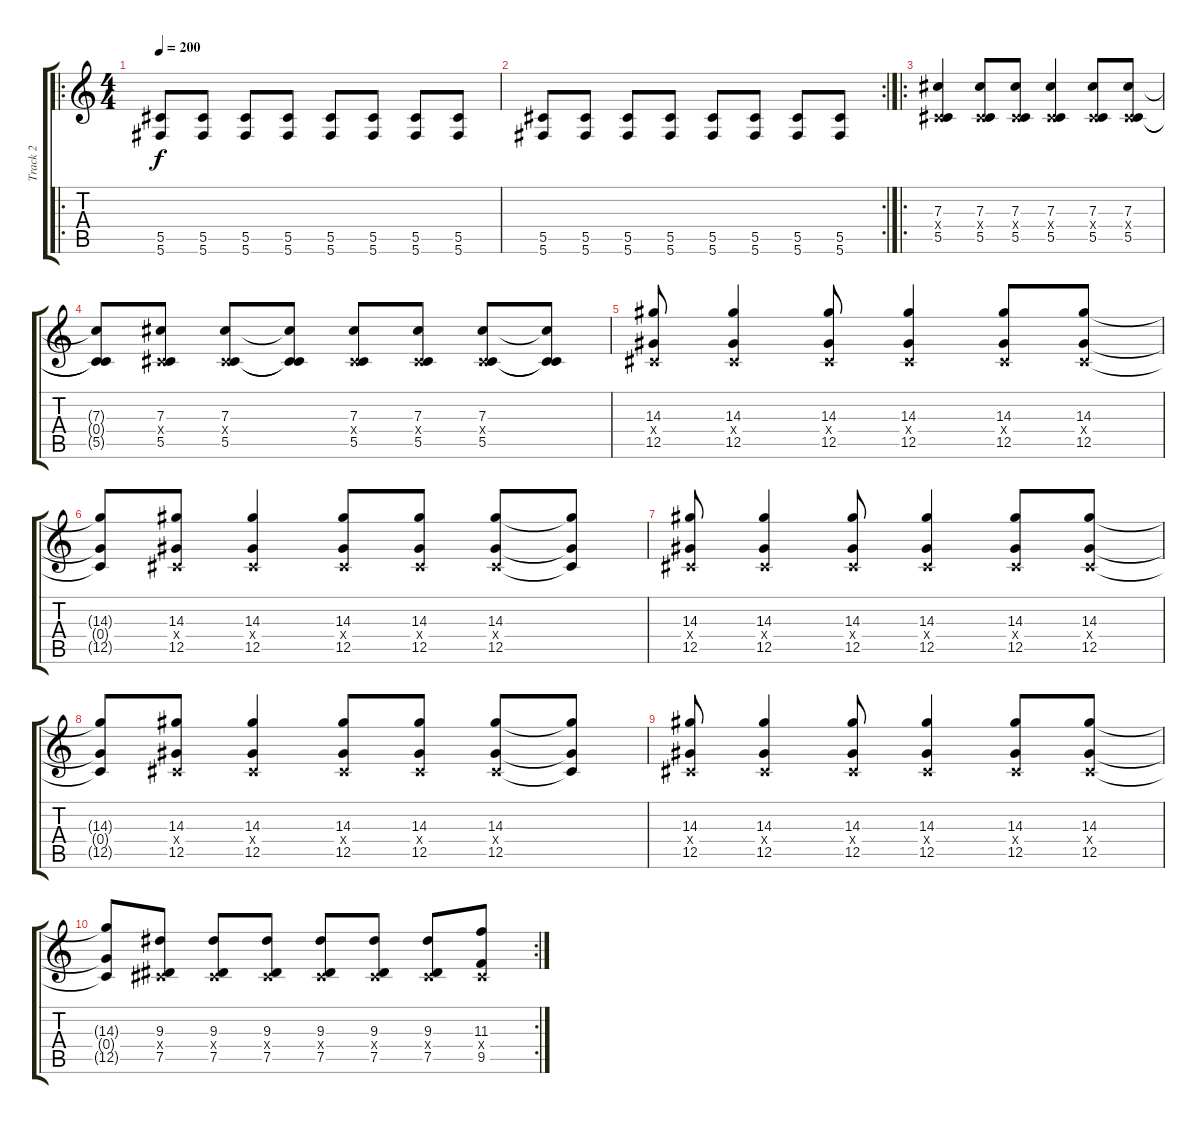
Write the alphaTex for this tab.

\track ("Track 2" "Track 2") {instrument distortionguitar}
\staff {score tabs}
\tuning (Eb4 Bb3 Gb3 Db3 Ab2 Db2) {hide}
\ro
\ts (4 4)
\tempo 200
\clef g2
\ks c
(5.5 5.6).8{dy f volume 9 instrument distortionguitar} (5.5 5.6).8 (5.5 5.6).8 (5.5 5.6).8 (5.5 5.6).8 (5.5 5.6).8 (5.5 5.6).8 (5.5 5.6).8 |
\rc 2
(5.5 5.6).8 (5.5 5.6).8 (5.5 5.6).8 (5.5 5.6).8 (5.5 5.6).8 (5.5 5.6).8 (5.5 5.6).8 (5.5 5.6).8 |
\ro
(7.3 0.4{x} 5.5).4{volume 16} (7.3 0.4{x} 5.5).8 (7.3 0.4{x} 5.5).8 (7.3 0.4{x} 5.5).4 (7.3 0.4{x} 5.5).8 (7.3 0.4{x} 5.5).8 |
(7.3{t} 0.4{t} 5.5{t}).8 (7.3 0.4{x} 5.5).8 (7.3 0.4{x} 5.5).8 (7.3{t} 0.4{t} 5.5{t}).8 (7.3 0.4{x} 5.5).8 (7.3 0.4{x} 5.5).8 (7.3 0.4{x} 5.5).8 (7.3{t} 0.4{t} 5.5{t}).8 |
(14.3 0.4{x} 12.5).8 (14.3 0.4{x} 12.5).4 (14.3 0.4{x} 12.5).8 (14.3 0.4{x} 12.5).4 (14.3 0.4{x} 12.5).8 (14.3 0.4{x} 12.5).8 |
(14.3{t} 0.4{t} 12.5{t}).8 (14.3 0.4{x} 12.5).8 (14.3 0.4{x} 12.5).4 (14.3 0.4{x} 12.5).8 (14.3 0.4{x} 12.5).8 (14.3 0.4{x} 12.5).8 (14.3{t} 0.4{t} 12.5{t}).8 |
(14.3 0.4{x} 12.5).8 (14.3 0.4{x} 12.5).4 (14.3 0.4{x} 12.5).8 (14.3 0.4{x} 12.5).4 (14.3 0.4{x} 12.5).8 (14.3 0.4{x} 12.5).8 |
(14.3{t} 0.4{t} 12.5{t}).8 (14.3 0.4{x} 12.5).8 (14.3 0.4{x} 12.5).4 (14.3 0.4{x} 12.5).8 (14.3 0.4{x} 12.5).8 (14.3 0.4{x} 12.5).8 (14.3{t} 0.4{t} 12.5{t}).8 |
(14.3 0.4{x} 12.5).8 (14.3 0.4{x} 12.5).4 (14.3 0.4{x} 12.5).8 (14.3 0.4{x} 12.5).4 (14.3 0.4{x} 12.5).8 (14.3 0.4{x} 12.5).8 |
\rc 2
(14.3{t} 0.4{t} 12.5{t}).8 (9.3 0.4{x} 7.5).8 (9.3 0.4{x} 7.5).8 (9.3 0.4{x} 7.5).8 (9.3 0.4{x} 7.5).8 (9.3 0.4{x} 7.5).8 (9.3 0.4{x} 7.5).8 (11.3 0.4{x} 9.5).8
